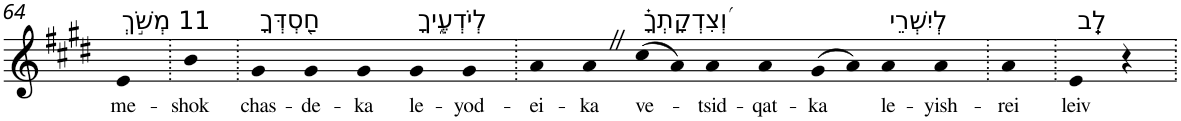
**kern	**text
*part1	*part1
*staff1	*staff1
*I"Piano	*
*I'Pno	*
!!LO:PB:g=z
*clefG2	*
*k[f#c#g#d#]	*
*E:	*
=64	=64
!LO:TX:a:t=11 מְשֹׁ֣ךְ	!
!	!LO:LY:b
4e	me-
=65.	=65.
!	!LO:LY:b
4b	-shok
=66.	=66.
!LO:TX:a:t=חַ֭סְדְּךָ	!
!	!LO:LY:b
4g#	chas-
!	!LO:LY:b
4g#	-de-
!	!LO:LY:b
4g#	-ka
!LO:TX:a:t=לְיֹדְעֶ֑יךָ	!
!	!LO:LY:b
4g#	le-
!	!LO:LY:b
4g#	-yod-
=67.	=67.
!	!LO:LY:b
4a	-ei-
!	!LO:LY:b
4aZ	-ka
!LO:TX:a:t=וְ֝צִדְקָתְךָ֗	!
!	!LO:LY:b
(>8cc#	ve-
8a)	.
!	!LO:LY:b
4a	-tsid-
!	!LO:LY:b
4a	-qat-
!	!LO:LY:b
(>8g#	-ka
8a)	.
!LO:TX:a:t=לְיִשְׁרֵי	!
!	!LO:LY:b
4a	le-
!	!LO:LY:b
4a	-yish-
=68.	=68.
!	!LO:LY:b
4a	-rei
=69.	=69.
!LO:TX:a:t=לֵֽב	!
!	!LO:LY:b
4e	leiv
4r	.
=.	=.
*-	*-
